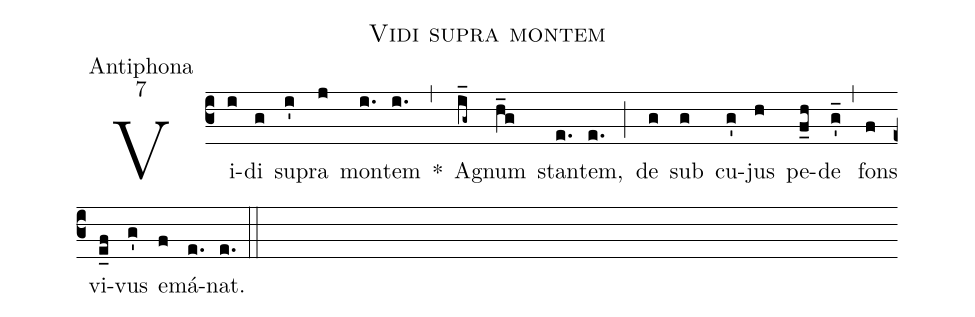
name:Vidi supra montem;
office-part:Antiphona;
mode:7;
%%
(c3) Vi(i)di(g) su(i')pra(j) mon(i.)tem(i.) *(,) A(i_g~)gnum(h_g) stan(e.)tem,(e.) (;) de(g) sub(g) cu(g')jus(h) pe(f_h)de(g'_) (,) fons(f) vi(e_f)vus(g') e(f)má(e.)nat.(e.) (::)
